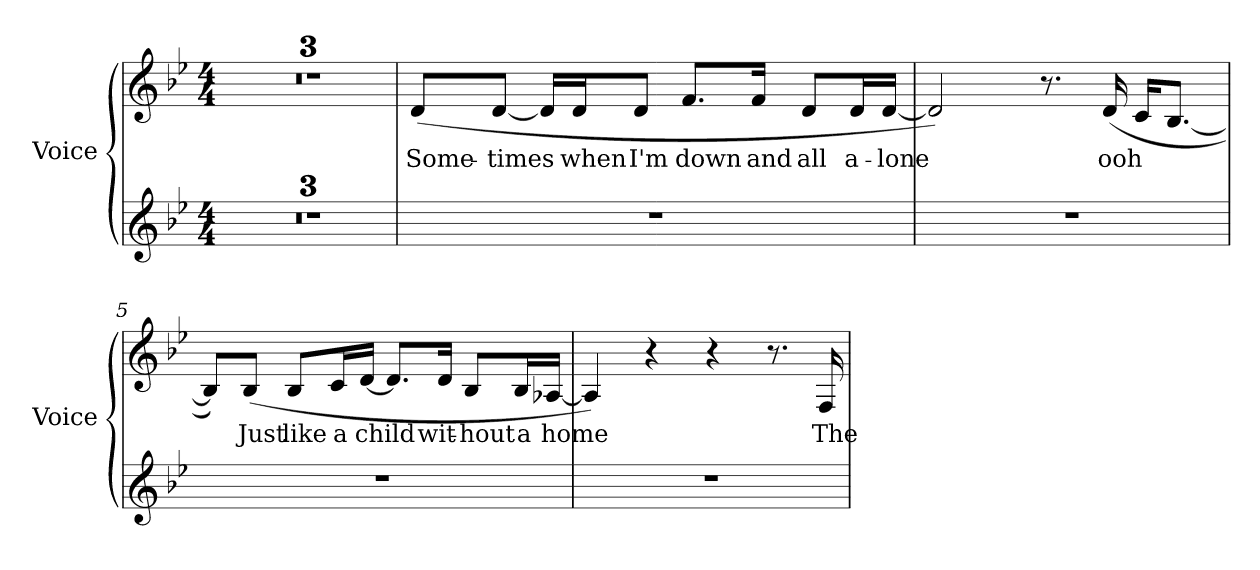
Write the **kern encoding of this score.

**kern	**kern	**text
*part2	*part1	*part1
*staff2	*staff1	*staff1
*I"Voice	*I"Voice	*
*I'Voice	*I'Voice	*
!!LO:PB:g=z
*clefG2	*clefG2	*
*k[b-e-]	*k[b-e-]	*
*B-:	*B-:	*
*M4/4	*M4/4	*
=	=	=
1r;<	1r;<	.
=1	=1	=1
1r	1r	.
=2	=2	=2
1r	1r	.
=3	=3	=3
!	!	!LO:LY:b:color=#000000
1r	(8di/L	Some-
!	!	!LO:LY:b:color=#000000
.	[8di/J	-times
.	16di/LL]	.
!	!	!LO:LY:b:color=#000000
.	16di/J	when
!	!	!LO:LY:b:color=#000000
.	8di/J	I'm
!	!	!LO:LY:b:color=#000000
.	8.fi/L	down
!	!	!LO:LY:b:color=#000000
.	16fi/Jk	and
!	!	!LO:LY:b:color=#000000
.	8di/L	all
!	!	!LO:LY:b:color=#000000
.	16di/L	a-
!	!	!LO:LY:b:color=#000000
.	[16di/JJ	-lone
=4	=4	=4
1r	2di/])	.
.	8.r	.
!	!	!LO:LY:b:color=#000000
.	(16di/	ooh
.	16ci/KL	.
.	[8.B-i/J	.
!!LO:LB:g=z
=5	=5	=5
1r	8B-i/L])	.
!	!	!LO:LY:b:color=#000000
.	(8B-i/J	Just
!	!	!LO:LY:b:color=#000000
.	8B-i/L	like
!	!	!LO:LY:b:color=#000000
.	16ci/L	a
!	!	!LO:LY:b:color=#000000
.	[16di/JJ	child
.	8.di/L]	.
!	!	!LO:LY:b:color=#000000
.	16di/Jk	wit-
!	!	!LO:LY:b:color=#000000
.	8B-i/L	-hout
!	!	!LO:LY:b:color=#000000
.	16B-i/L	a
!	!	!LO:LY:b:color=#000000
.	[16A-Xi/JJ	home
=6	=6	=6
1r	4A-i/])	.
.	4r	.
.	4r	.
.	8.r	.
!	!	!LO:LY:b:color=#000000
.	16Fi/	The
=	=	=
*-	*-	*-
